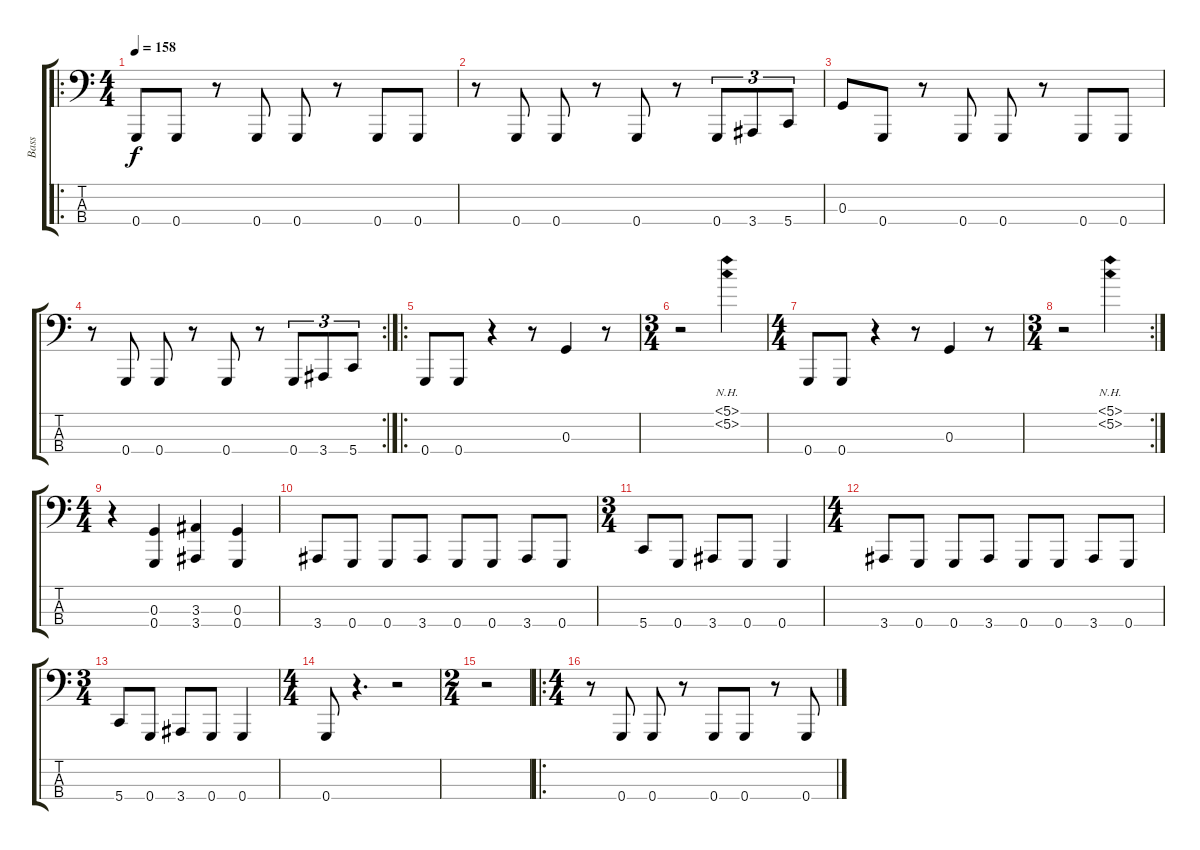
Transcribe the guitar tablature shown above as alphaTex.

\track ("Bass" "Bass") {instrument electricbassfinger}
\staff {score tabs}
\tuning (F2 C2 G1 G0) {hide}
\ro
\ts (4 4)
\tempo 158
\clef f4
\ks c
0.4.8{dy f} 0.4.8 r.8 0.4.8 0.4.8 r.8 0.4.8 0.4.8 |
r.8 0.4.8 0.4.8 r.8 0.4.8 r.8 0.4.8{tu (3 2)} 3.4.8{tu (3 2)} 5.4.8{tu (3 2)} |
0.3.8 0.4.8 r.8 0.4.8 0.4.8 r.8 0.4.8 0.4.8 |
\rc 2
r.8 0.4.8 0.4.8 r.8 0.4.8 r.8 0.4.8{tu (3 2)} 3.4.8{tu (3 2)} 5.4.8{tu (3 2)} |
\ro
0.4.8 0.4.8 r.4 r.8 0.3.4 r.8 |
\ts (3 4)
r.2 (5.1{nh} 5.2{nh}).4 |
\ts (4 4)
0.4.8 0.4.8 r.4 r.8 0.3.4 r.8 |
\rc 2
\ts (3 4)
r.2 (5.1{nh} 5.2{nh}).4 |
\ts (4 4)
r.4 (0.3 0.4).4 (3.3 3.4).4 (0.3 0.4).4 |
3.4.8 0.4.8 0.4.8 3.4.8 0.4.8 0.4.8 3.4.8 0.4.8 |
\ts (3 4)
5.4.8 0.4.8 3.4.8 0.4.8 0.4.4 |
\ts (4 4)
3.4.8 0.4.8 0.4.8 3.4.8 0.4.8 0.4.8 3.4.8 0.4.8 |
\ts (3 4)
5.4.8 0.4.8 3.4.8 0.4.8 0.4.4 |
\ts (4 4)
0.4.8 r.4{d} r.2 |
\ts (2 4)
r.2 |
\ro
\ts (4 4)
r.8 0.4.8 0.4.8 r.8 0.4.8 0.4.8 r.8 0.4.8
